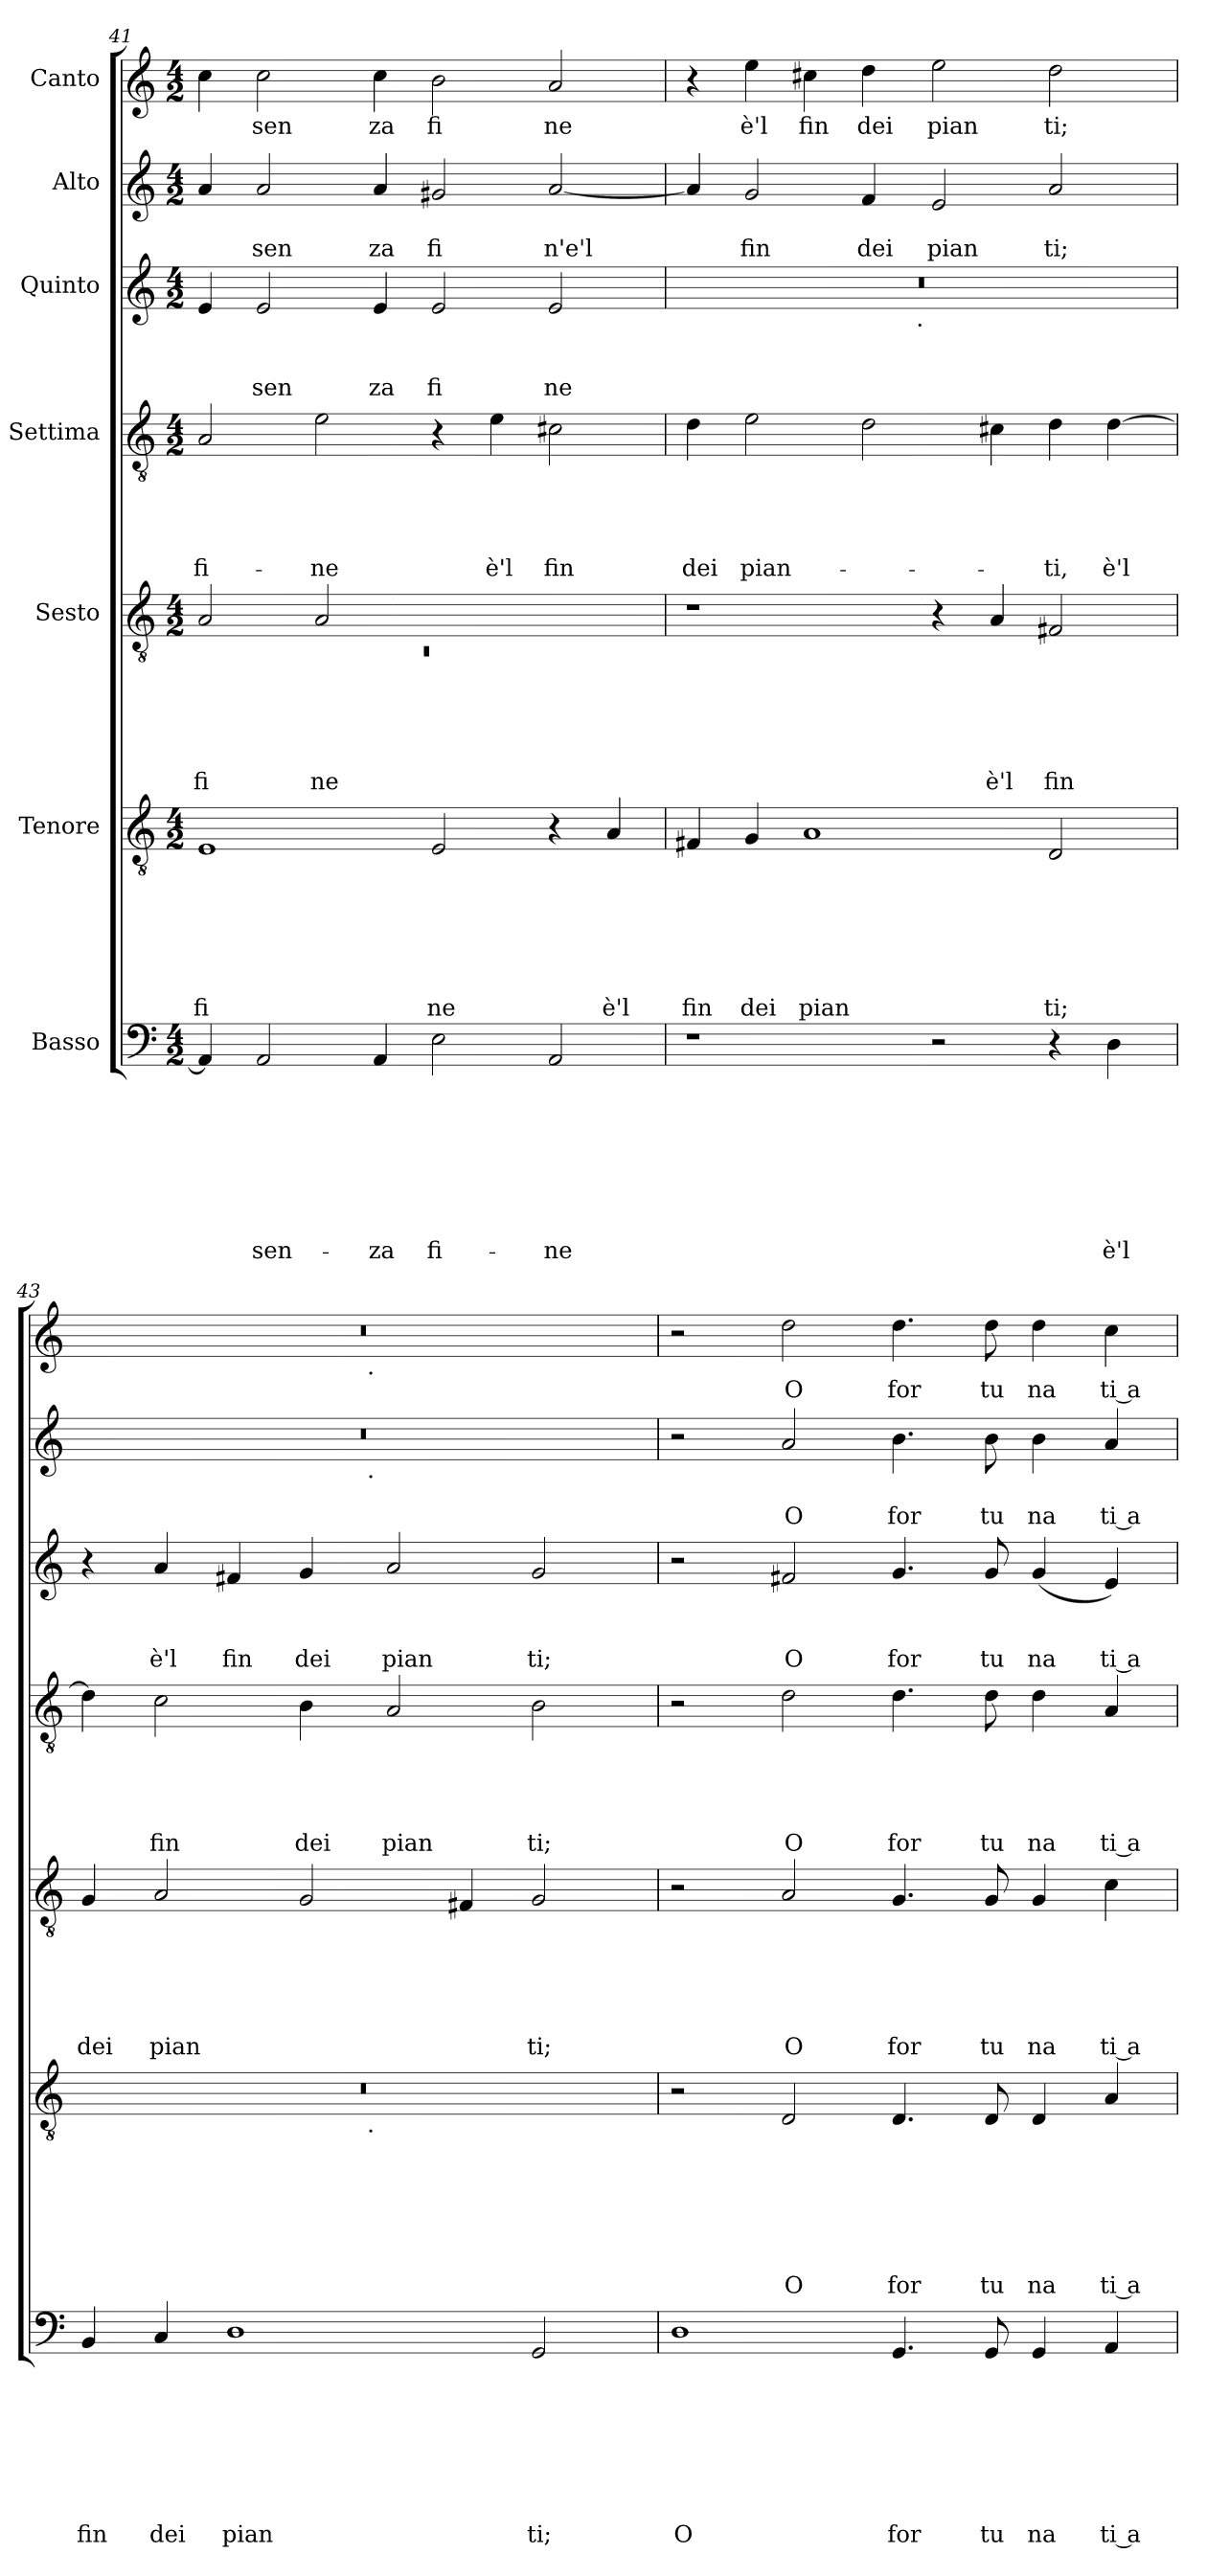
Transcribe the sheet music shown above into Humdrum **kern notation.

**kern	**text	**text	**text	**text	**text	**text	**text	**text	**kern	**text	**text	**text	**text	**text	**text	**text	**kern	**text	**text	**text	**text	**text	**text	**kern	**text	**text	**text	**text	**text	**kern	**text	**text	**text	**kern	**text	**text	**kern	**text
*part7	*part7	*part7	*part7	*part7	*part7	*part7	*part7	*part7	*part6	*part6	*part6	*part6	*part6	*part6	*part6	*part6	*part5	*part5	*part5	*part5	*part5	*part5	*part5	*part4	*part4	*part4	*part4	*part4	*part4	*part3	*part3	*part3	*part3	*part2	*part2	*part2	*part1	*part1
*staff7	*staff7	*staff7	*staff7	*staff7	*staff7	*staff7	*staff7	*staff7	*staff6	*staff6	*staff6	*staff6	*staff6	*staff6	*staff6	*staff6	*staff5	*staff5	*staff5	*staff5	*staff5	*staff5	*staff5	*staff4	*staff4	*staff4	*staff4	*staff4	*staff4	*staff3	*staff3	*staff3	*staff3	*staff2	*staff2	*staff2	*staff1	*staff1
*I"Basso	*	*	*	*	*	*	*	*	*I"Tenore	*	*	*	*	*	*	*	*I"Sesto	*	*	*	*	*	*	*I"Settima	*	*	*	*	*	*I"Quinto	*	*	*	*I"Alto	*	*	*I"Canto	*
*clefF4	*	*	*	*	*	*	*	*	*clefGv2	*	*	*	*	*	*	*	*clefGv2	*	*	*	*	*	*	*clefGv2	*	*	*	*	*	*clefG2	*	*	*	*clefG2	*	*	*clefG2	*
*k[]	*	*	*	*	*	*	*	*	*k[]	*	*	*	*	*	*	*	*k[]	*	*	*	*	*	*	*k[]	*	*	*	*	*	*k[]	*	*	*	*k[]	*	*	*k[]	*
*C:	*	*	*	*	*	*	*	*	*C:	*	*	*	*	*	*	*	*C:	*	*	*	*	*	*	*C:	*	*	*	*	*	*C:	*	*	*	*C:	*	*	*C:	*
*M4/2	*	*	*	*	*	*	*	*	*M4/2	*	*	*	*	*	*	*	*M4/2	*	*	*	*	*	*	*M4/2	*	*	*	*	*	*M4/2	*	*	*	*M4/2	*	*	*M4/2	*
=41	=41	=41	=41	=41	=41	=41	=41	=41	=41	=41	=41	=41	=41	=41	=41	=41	=41	=41	=41	=41	=41	=41	=41	=41	=41	=41	=41	=41	=41	=41	=41	=41	=41	=41	=41	=41	=41	=41
*	*	*	*	*	*	*	*	*	*	*	*	*	*	*	*	*	*^	*	*	*	*	*	*	*	*	*	*	*	*	*	*	*	*	*	*	*	*	*
!	!	!	!	!	!	!	!	!	!	!	!	!	!	!	!	!LO:LY:b	!	!LO:N:vis=1	!	!	!	!	!	!LO:LY:b	!	!	!	!	!	!LO:LY:b	!	!	!	!	!	!	!	!	!
4AA/]	.	.	.	.	.	.	.	.	1E	.	.	.	.	.	.	fi	2A/	0rC	.	.	.	.	.	fi	2A/	.	.	.	.	fi-	4e/	.	.	.	4a/	.	.	4cc\	.
!	!	!	!	!	!	!	!	!LO:LY:b	!	!	!	!	!	!	!	!	!	!	!	!	!	!	!	!	!	!	!	!	!	!	!	!	!	!LO:LY:b	!	!	!LO:LY:b	!	!LO:LY:b
2AA/	.	.	.	.	.	.	.	sen-	.	.	.	.	.	.	.	.	.	.	.	.	.	.	.	.	.	.	.	.	.	.	2e/	.	.	sen	2a/	.	sen	2cc\	sen
!	!	!	!	!	!	!	!	!	!	!	!	!	!	!	!	!	!	!	!	!	!	!	!	!LO:LY:b	!	!	!	!	!	!LO:LY:b	!	!	!	!	!	!	!	!	!
.	.	.	.	.	.	.	.	.	.	.	.	.	.	.	.	.	2A/	.	.	.	.	.	.	ne	2e\	.	.	.	.	-ne	.	.	.	.	.	.	.	.	.
!	!	!	!	!	!	!	!	!LO:LY:b	!	!	!	!	!	!	!	!	!	!	!	!	!	!	!	!	!	!	!	!	!	!	!	!	!	!LO:LY:b	!	!	!LO:LY:b	!	!LO:LY:b
4AA/	.	.	.	.	.	.	.	-za	.	.	.	.	.	.	.	.	.	.	.	.	.	.	.	.	.	.	.	.	.	.	4e/	.	.	za	4a/	.	za	4cc\	za
!	!	!	!	!	!	!	!	!LO:LY:b	!	!	!	!	!	!	!	!LO:LY:b	!	!	!	!	!	!	!	!	!	!	!	!	!	!	!	!	!	!LO:LY:b	!	!	!LO:LY:b	!	!LO:LY:b
2E\	.	.	.	.	.	.	.	fi-	2E/	.	.	.	.	.	.	ne	1ryy	.	.	.	.	.	.	.	4r	.	.	.	.	.	2e/	.	.	fi	2g#X/	.	fi	2b\	fi
!	!	!	!	!	!	!	!	!	!	!	!	!	!	!	!	!	!	!	!	!	!	!	!	!	!	!	!	!	!	!LO:LY:b	!	!	!	!	!	!	!	!	!
.	.	.	.	.	.	.	.	.	.	.	.	.	.	.	.	.	.	.	.	.	.	.	.	.	4e\	.	.	.	.	è'l	.	.	.	.	.	.	.	.	.
!	!	!	!	!	!	!	!	!LO:LY:b	!	!	!	!	!	!	!	!	!	!	!	!	!	!	!	!	!	!	!	!	!	!LO:LY:b	!	!	!	!LO:LY:b	!	!	!LO:LY:b	!	!LO:LY:b
2AA/	.	.	.	.	.	.	.	-ne	4r	.	.	.	.	.	.	.	.	.	.	.	.	.	.	.	2c#X\	.	.	.	.	fin	2e/	.	.	ne	[<2a/	.	n'e'l	2a/	ne
!	!	!	!	!	!	!	!	!	!	!	!	!	!	!	!	!LO:LY:b	!	!	!	!	!	!	!	!	!	!	!	!	!	!	!	!	!	!	!	!	!	!	!
.	.	.	.	.	.	.	.	.	4A/	.	.	.	.	.	.	è'l	.	.	.	.	.	.	.	.	.	.	.	.	.	.	.	.	.	.	.	.	.	.	.
*	*	*	*	*	*	*	*	*	*	*	*	*	*	*	*	*	*v	*v	*	*	*	*	*	*	*	*	*	*	*	*	*	*	*	*	*	*	*	*	*
=42	=42	=42	=42	=42	=42	=42	=42	=42	=42	=42	=42	=42	=42	=42	=42	=42	=42	=42	=42	=42	=42	=42	=42	=42	=42	=42	=42	=42	=42	=42	=42	=42	=42	=42	=42	=42	=42	=42
!	!	!	!	!	!	!	!	!	!	!	!	!	!	!	!	!LO:LY:b	!	!	!	!	!	!	!	!	!	!	!	!	!LO:LY:b	!	!	!	!	!	!	!	!	!
*	*	*	*	*	*	*	*	*	*	*	*	*	*	*	*	*	*	*	*	*	*	*	*	*	*	*	*	*	*	*^	*	*	*	*	*	*	*	*
1r	.	.	.	.	.	.	.	.	4F#X/	.	.	.	.	.	.	fin	1r	.	.	.	.	.	.	4d\	.	.	.	.	dei	0r	2ryy	.	.	.	4a/]	.	.	4r	.
!	!	!	!	!	!	!	!	!	!	!	!	!	!	!	!	!LO:LY:b	!	!	!	!	!	!	!	!	!	!	!	!	!LO:LY:b	!	!	!	!	!	!	!	!LO:LY:b	!	!LO:LY:b
.	.	.	.	.	.	.	.	.	4G/	.	.	.	.	.	.	dei	.	.	.	.	.	.	.	2e\	.	.	.	.	pian-	.	.	.	.	.	2g/	.	fin	4ee\	è'l
!	!	!	!	!	!	!	!	!	!	!	!	!	!	!	!	!LO:LY:b	!	!	!	!	!	!	!	!	!	!	!	!	!	!	!	!	!	!	!	!	!	!	!LO:LY:b
.	.	.	.	.	.	.	.	.	1A	.	.	.	.	.	.	pian	.	.	.	.	.	.	.	.	.	.	.	.	.	.	4...ryy	.	.	.	.	.	.	4cc#X\	fin
!	!	!	!	!	!	!	!	!	!	!	!	!	!	!	!	!	!	!	!	!	!	!	!	!	!	!	!	!	!	!	!	!	!	!	!	!	!LO:LY:b	!	!LO:LY:b
.	.	.	.	.	.	.	.	.	.	.	.	.	.	.	.	.	.	.	.	.	.	.	.	2d\	.	.	.	.	.	.	.	.	.	.	4f/	.	dei	4dd\	dei
!	!	!	!	!	!	!	!	!	!	!	!	!	!	!	!	!	!	!	!	!	!	!	!	!	!	!	!	!	!	!	!LO:TX:b:t=.	!	!	!	!	!	!	!	!
.	.	.	.	.	.	.	.	.	.	.	.	.	.	.	.	.	.	.	.	.	.	.	.	.	.	.	.	.	.	.	1ryy	.	.	.	.	.	.	.	.
!	!	!	!	!	!	!	!	!	!	!	!	!	!	!	!	!	!	!	!	!	!	!	!	!	!	!	!	!	!	!	!	!	!	!	!	!	!LO:LY:b	!	!LO:LY:b
2r	.	.	.	.	.	.	.	.	.	.	.	.	.	.	.	.	4r	.	.	.	.	.	.	.	.	.	.	.	.	.	.	.	.	.	2e/	.	pian	2ee\	pian
!	!	!	!	!	!	!	!	!	!	!	!	!	!	!	!	!	!	!	!	!	!	!	!LO:LY:b	!	!	!	!	!	!	!	!	!	!	!	!	!	!	!	!
.	.	.	.	.	.	.	.	.	.	.	.	.	.	.	.	.	4A/	.	.	.	.	.	è'l	4c#\	.	.	.	.	.	.	.	.	.	.	.	.	.	.	.
!	!	!	!	!	!	!	!	!	!	!	!	!	!	!	!	!LO:LY:b	!	!	!	!	!	!	!LO:LY:b	!	!	!	!	!	!LO:LY:b	!	!	!	!	!	!	!	!LO:LY:b	!	!LO:LY:b
4r	.	.	.	.	.	.	.	.	2D/	.	.	.	.	.	.	ti;	2F#X/	.	.	.	.	.	fin	4d\	.	.	.	.	-ti,	.	.	.	.	.	2a/	.	ti;	2dd\	ti;
!	!	!	!	!	!	!	!	!LO:LY:b	!	!	!	!	!	!	!	!	!	!	!	!	!	!	!	!	!	!	!	!	!LO:LY:b	!	!	!	!	!	!	!	!	!	!
4D\	.	.	.	.	.	.	.	è'l	.	.	.	.	.	.	.	.	.	.	.	.	.	.	.	[<4d\	.	.	.	.	è'l	.	.	.	.	.	.	.	.	.	.
.	.	.	.	.	.	.	.	.	.	.	.	.	.	.	.	.	.	.	.	.	.	.	.	.	.	.	.	.	.	.	32ryy	.	.	.	.	.	.	.	.
!!LO:LB:g=z
=43	=43	=43	=43	=43	=43	=43	=43	=43	=43	=43	=43	=43	=43	=43	=43	=43	=43	=43	=43	=43	=43	=43	=43	=43	=43	=43	=43	=43	=43	=43	=43	=43	=43	=43	=43	=43	=43	=43	=43
!	!	!	!	!	!	!	!	!LO:LY:b	!	!	!	!	!	!	!	!	!	!	!	!	!	!	!LO:LY:b	!	!	!	!	!	!	!	!	!	!	!	!	!	!	!	!
*	*	*	*	*	*	*	*	*	*^	*	*	*	*	*	*	*	*	*	*	*	*	*	*	*	*	*	*	*	*	*v	*v	*	*	*	*^	*	*	*^	*
4BB/	.	.	.	.	.	.	.	fin	0r	2ryy	.	.	.	.	.	.	.	4G/	.	.	.	.	.	dei	4d\]	.	.	.	.	.	4r	.	.	.	0r	2ryy	.	.	0r	2ryy	.
!	!	!	!	!	!	!	!	!LO:LY:b	!	!	!	!	!	!	!	!	!	!	!	!	!	!	!	!LO:LY:b	!	!	!	!	!	!LO:LY:b	!	!	!	!LO:LY:b	!	!	!	!	!	!	!
4C/	.	.	.	.	.	.	.	dei	.	.	.	.	.	.	.	.	.	2A/	.	.	.	.	.	pian	2c\	.	.	.	.	fin	4a/	.	.	è'l	.	.	.	.	.	.	.
!	!	!	!	!	!	!	!	!LO:LY:b	!	!	!	!	!	!	!	!	!	!	!	!	!	!	!	!	!	!	!	!	!	!	!	!	!	!LO:LY:b	!	!	!	!	!	!	!
1D	.	.	.	.	.	.	.	pian	.	4...ryy	.	.	.	.	.	.	.	.	.	.	.	.	.	.	.	.	.	.	.	.	4f#X/	.	.	fin	.	4...ryy	.	.	.	4...ryy	.
!	!	!	!	!	!	!	!	!	!	!	!	!	!	!	!	!	!	!	!	!	!	!	!	!	!	!	!	!	!	!LO:LY:b	!	!	!	!LO:LY:b	!	!	!	!	!	!	!
.	.	.	.	.	.	.	.	.	.	.	.	.	.	.	.	.	.	2G/	.	.	.	.	.	.	4B\	.	.	.	.	dei	4g/	.	.	dei	.	.	.	.	.	.	.
!	!	!	!	!	!	!	!	!	!	!	!	!	!	!	!	!	!	!	!	!	!	!	!	!	!	!	!	!	!	!	!	!	!	!	!	!	!	!	!	!LO:TX:b:t=.	!
!	!	!	!	!	!	!	!	!	!	!	!	!	!	!	!	!	!	!	!	!	!	!	!	!	!	!	!	!	!	!	!	!	!	!	!	!LO:TX:b:t=.	!	!	!	!	!
!	!	!	!	!	!	!	!	!	!	!LO:TX:b:t=.	!	!	!	!	!	!	!	!	!	!	!	!	!	!	!	!	!	!	!	!	!	!	!	!	!	!	!	!	!	!	!
.	.	.	.	.	.	.	.	.	.	1ryy	.	.	.	.	.	.	.	.	.	.	.	.	.	.	.	.	.	.	.	.	.	.	.	.	.	1ryy	.	.	.	1ryy	.
!	!	!	!	!	!	!	!	!	!	!	!	!	!	!	!	!	!	!	!	!	!	!	!	!	!	!	!	!	!	!LO:LY:b	!	!	!	!LO:LY:b	!	!	!	!	!	!	!
.	.	.	.	.	.	.	.	.	.	.	.	.	.	.	.	.	.	.	.	.	.	.	.	.	2A/	.	.	.	.	pian	2a/	.	.	pian	.	.	.	.	.	.	.
.	.	.	.	.	.	.	.	.	.	.	.	.	.	.	.	.	.	4F#/	.	.	.	.	.	.	.	.	.	.	.	.	.	.	.	.	.	.	.	.	.	.	.
!	!	!	!	!	!	!	!	!LO:LY:b	!	!	!	!	!	!	!	!	!	!	!	!	!	!	!	!LO:LY:b	!	!	!	!	!	!LO:LY:b	!	!	!	!LO:LY:b	!	!	!	!	!	!	!
2GG/	.	.	.	.	.	.	.	ti;	.	.	.	.	.	.	.	.	.	2G/	.	.	.	.	.	ti;	2B\	.	.	.	.	ti;	2g/	.	.	ti;	.	.	.	.	.	.	.
.	.	.	.	.	.	.	.	.	.	32ryy	.	.	.	.	.	.	.	.	.	.	.	.	.	.	.	.	.	.	.	.	.	.	.	.	.	32ryy	.	.	.	32ryy	.
=44	=44	=44	=44	=44	=44	=44	=44	=44	=44	=44	=44	=44	=44	=44	=44	=44	=44	=44	=44	=44	=44	=44	=44	=44	=44	=44	=44	=44	=44	=44	=44	=44	=44	=44	=44	=44	=44	=44	=44	=44	=44
!	!	!	!	!	!	!	!	!LO:LY:b	!	!	!	!	!	!	!	!	!	!	!	!	!	!	!	!	!	!	!	!	!	!	!	!	!	!	!	!	!	!	!	!	!
*	*	*	*	*	*	*	*	*	*	*	*	*	*	*	*	*	*	*	*	*	*	*	*	*	*	*	*	*	*	*	*	*	*	*	*v	*v	*	*	*	*	*
*	*	*	*	*	*	*	*	*	*v	*v	*	*	*	*	*	*	*	*	*	*	*	*	*	*	*	*	*	*	*	*	*	*	*	*	*	*	*	*v	*v	*
1D	.	.	.	.	.	.	.	O	2r	.	.	.	.	.	.	.	2r	.	.	.	.	.	.	2r	.	.	.	.	.	2r	.	.	.	2r	.	.	2r	.
!	!	!	!	!	!	!	!	!	!	!	!	!	!	!	!	!LO:LY:b	!	!	!	!	!	!	!LO:LY:b	!	!	!	!	!	!LO:LY:b	!	!	!	!LO:LY:b	!	!	!LO:LY:b	!	!LO:LY:b
.	.	.	.	.	.	.	.	.	2D/	.	.	.	.	.	.	O	2A/	.	.	.	.	.	O	2d\	.	.	.	.	O	2f#X/	.	.	O	2a/	.	O	2dd\	O
!	!	!	!	!	!	!	!	!LO:LY:b	!	!	!	!	!	!	!	!LO:LY:b	!	!	!	!	!	!	!LO:LY:b	!	!	!	!	!	!LO:LY:b	!	!	!	!LO:LY:b	!	!	!LO:LY:b	!	!LO:LY:b
4.GG/	.	.	.	.	.	.	.	for	4.D/	.	.	.	.	.	.	for	4.G/	.	.	.	.	.	for	4.d\	.	.	.	.	for	4.g/	.	.	for	4.b\	.	for	4.dd\	for
!	!	!	!	!	!	!	!	!LO:LY:b	!	!	!	!	!	!	!	!LO:LY:b	!	!	!	!	!	!	!LO:LY:b	!	!	!	!	!	!LO:LY:b	!	!	!	!LO:LY:b	!	!	!LO:LY:b	!	!LO:LY:b
8GG/	.	.	.	.	.	.	.	tu	8D/	.	.	.	.	.	.	tu	8G/	.	.	.	.	.	tu	8d\	.	.	.	.	tu	8g/	.	.	tu	8b\	.	tu	8dd\	tu
!	!	!	!	!	!	!	!	!LO:LY:b	!	!	!	!	!	!	!	!LO:LY:b	!	!	!	!	!	!	!LO:LY:b	!	!	!	!	!	!LO:LY:b	!	!	!	!LO:LY:b	!	!	!LO:LY:b	!	!LO:LY:b
4GG/	.	.	.	.	.	.	.	na	4D/	.	.	.	.	.	.	na	4G/	.	.	.	.	.	na	4d\	.	.	.	.	na	(4g/	.	.	na	4b\	.	na	4dd\	na
!	!	!	!	!	!	!	!	!LO:LY:b:rj	!	!	!	!	!	!	!	!LO:LY:b:rj	!	!	!	!	!	!	!LO:LY:b:rj	!	!	!	!	!	!LO:LY:b:rj	!	!	!	!LO:LY:b:rj	!	!	!LO:LY:b:rj	!	!LO:LY:b:rj
4AA/	.	.	.	.	.	.	.	ti a	4A/	.	.	.	.	.	.	ti a	4c\	.	.	.	.	.	ti a	4A/	.	.	.	.	ti a	4e/)	.	.	ti a	4a/	.	ti a	4cc\	ti a
=	=	=	=	=	=	=	=	=	=	=	=	=	=	=	=	=	=	=	=	=	=	=	=	=	=	=	=	=	=	=	=	=	=	=	=	=	=	=
*-	*-	*-	*-	*-	*-	*-	*-	*-	*-	*-	*-	*-	*-	*-	*-	*-	*-	*-	*-	*-	*-	*-	*-	*-	*-	*-	*-	*-	*-	*-	*-	*-	*-	*-	*-	*-	*-	*-
